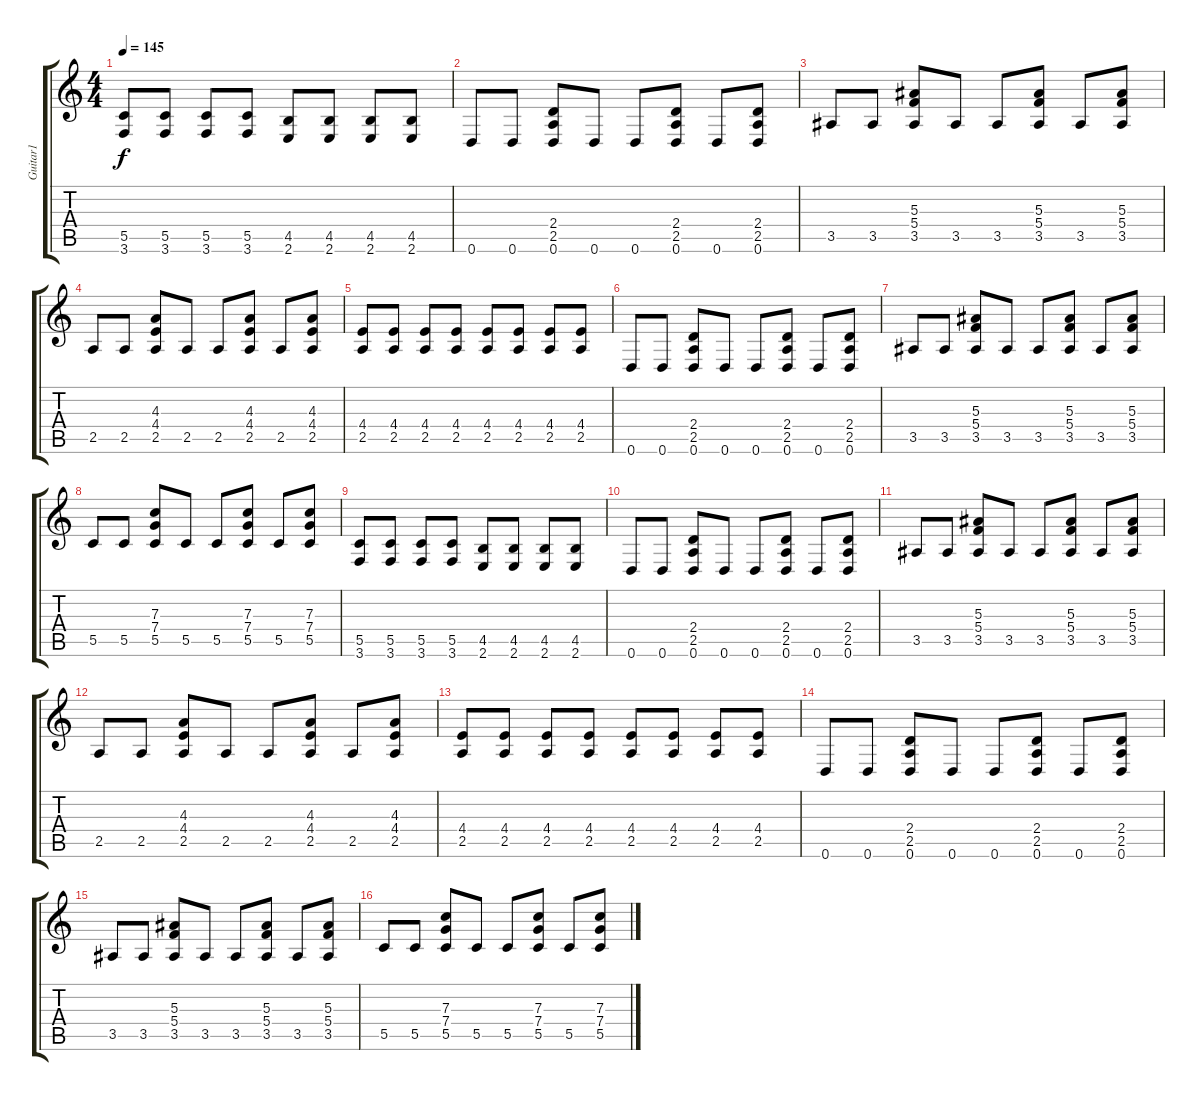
\track ("Guitar1" "Guitar1") {instrument distortionguitar}
\staff {score tabs}
\tuning (D4 A3 F3 C3 G2 D2) {hide}
\ts (4 4)
\tempo 145
\clef g2
\ks c
(5.5 3.6).8{dy f} (5.5 3.6).8 (5.5 3.6).8 (5.5 3.6).8 (4.5 2.6).8 (4.5 2.6).8 (4.5 2.6).8 (4.5 2.6).8 |
0.6.8 0.6.8 (2.4 2.5 0.6).8 0.6.8 0.6.8 (2.4 2.5 0.6).8 0.6.8 (2.4 2.5 0.6).8 |
3.5.8 3.5.8 (5.3 5.4 3.5).8 3.5.8 3.5.8 (5.3 5.4 3.5).8 3.5.8 (5.3 5.4 3.5).8 |
2.5.8 2.5.8 (4.3 4.4 2.5).8 2.5.8 2.5.8 (4.3 4.4 2.5).8 2.5.8 (4.3 4.4 2.5).8 |
(4.4 2.5).8 (4.4 2.5).8 (4.4 2.5).8 (4.4 2.5).8 (4.4 2.5).8 (4.4 2.5).8 (4.4 2.5).8 (4.4 2.5).8 |
0.6.8 0.6.8 (2.4 2.5 0.6).8 0.6.8 0.6.8 (2.4 2.5 0.6).8 0.6.8 (2.4 2.5 0.6).8 |
3.5.8 3.5.8 (5.3 5.4 3.5).8 3.5.8 3.5.8 (5.3 5.4 3.5).8 3.5.8 (5.3 5.4 3.5).8 |
5.5.8 5.5.8 (7.3 7.4 5.5).8 5.5.8 5.5.8 (7.3 7.4 5.5).8 5.5.8 (7.3 7.4 5.5).8 |
(5.5 3.6).8 (5.5 3.6).8 (5.5 3.6).8 (5.5 3.6).8 (4.5 2.6).8 (4.5 2.6).8 (4.5 2.6).8 (4.5 2.6).8 |
0.6.8 0.6.8 (2.4 2.5 0.6).8 0.6.8 0.6.8 (2.4 2.5 0.6).8 0.6.8 (2.4 2.5 0.6).8 |
3.5.8 3.5.8 (5.3 5.4 3.5).8 3.5.8 3.5.8 (5.3 5.4 3.5).8 3.5.8 (5.3 5.4 3.5).8 |
2.5.8 2.5.8 (4.3 4.4 2.5).8 2.5.8 2.5.8 (4.3 4.4 2.5).8 2.5.8 (4.3 4.4 2.5).8 |
(4.4 2.5).8 (4.4 2.5).8 (4.4 2.5).8 (4.4 2.5).8 (4.4 2.5).8 (4.4 2.5).8 (4.4 2.5).8 (4.4 2.5).8 |
0.6.8 0.6.8 (2.4 2.5 0.6).8 0.6.8 0.6.8 (2.4 2.5 0.6).8 0.6.8 (2.4 2.5 0.6).8 |
3.5.8 3.5.8 (5.3 5.4 3.5).8 3.5.8 3.5.8 (5.3 5.4 3.5).8 3.5.8 (5.3 5.4 3.5).8 |
5.5.8 5.5.8 (7.3 7.4 5.5).8 5.5.8 5.5.8 (7.3 7.4 5.5).8 5.5.8 (7.3 7.4 5.5).8
